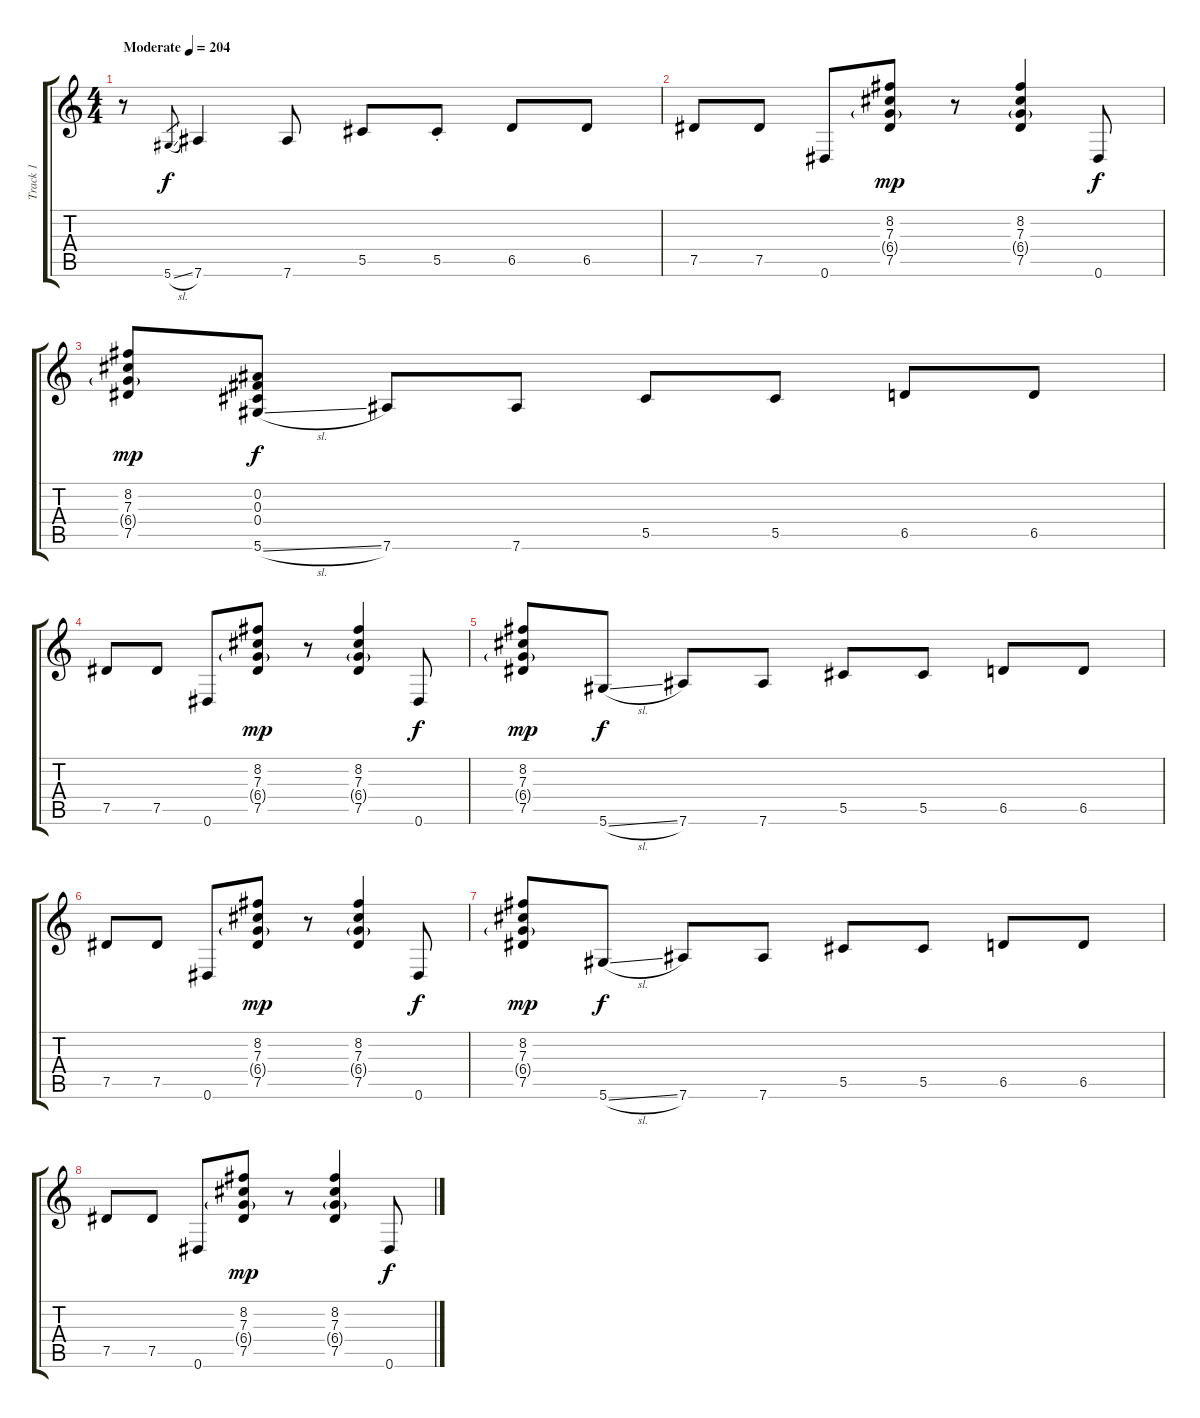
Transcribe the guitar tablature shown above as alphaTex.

\track ("Track 1" "Track 1") {instrument electricguitarjazz}
\staff {score tabs}
\tuning (Eb4 Bb3 Gb3 Db3 Ab2 Eb2) {hide}
\ts (4 4)
\tempo (204 "Moderate")
\clef g2
\ks c
r.8{dy f instrument electricguitarjazz} 5.6{sl}.8{gr} 7.6.4 7.6.8 5.5.8 5.5{st}.8 6.5.8 6.5.8 |
7.5.8 7.5.8 0.6.8 (8.2 7.3 6.4{g} 7.5).8{dy mp} r.8 (8.2 7.3 6.4{g} 7.5).4 0.6.8{dy f} |
(8.2 7.3 6.4{g} 7.5).8{dy mp} (0.2 0.3 0.4 5.6{sl}).8{dy f} 7.6.8 7.6.8 5.5.8 5.5.8 6.5.8 6.5.8 |
7.5.8 7.5.8 0.6.8 (8.2 7.3 6.4{g} 7.5).8{dy mp} r.8 (8.2 7.3 6.4{g} 7.5).4 0.6.8{dy f} |
(8.2 7.3 6.4{g} 7.5).8{dy mp} 5.6{sl}.8{dy f} 7.6.8 7.6.8 5.5.8 5.5.8 6.5.8 6.5.8 |
7.5.8 7.5.8 0.6.8 (8.2 7.3 6.4{g} 7.5).8{dy mp} r.8 (8.2 7.3 6.4{g} 7.5).4 0.6.8{dy f} |
(8.2 7.3 6.4{g} 7.5).8{dy mp} 5.6{sl}.8{dy f} 7.6.8 7.6.8 5.5.8 5.5.8 6.5.8 6.5.8 |
7.5.8 7.5.8 0.6.8 (8.2 7.3 6.4{g} 7.5).8{dy mp} r.8 (8.2 7.3 6.4{g} 7.5).4 0.6.8{dy f}
